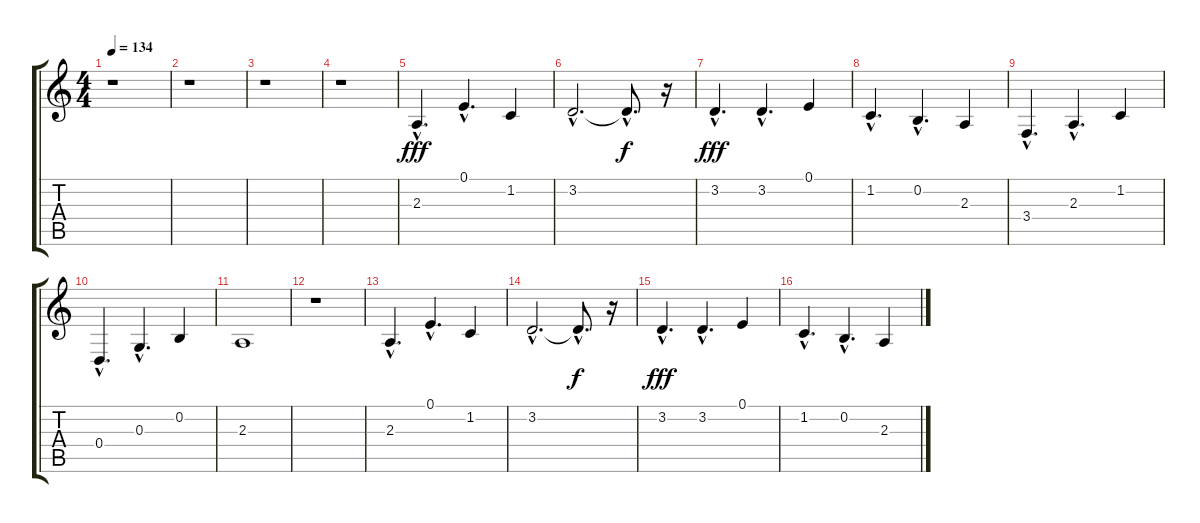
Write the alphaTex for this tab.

\track "" {instrument synthbrass2}
\staff {score tabs}
\tuning (E4 B3 G3 D3 A2 E2) {hide}
\ts (4 4)
\tempo 134
\clef g2
\ks c
r.1{dy f} |
r.1 |
r.1 |
r.1 |
2.3{hac}.4{d dy fff volume 11 instrument synthbrass2} 0.1{hac}.4{d} 1.2.4 |
3.2{hac}.2{d} 3.2{hac t}.8{d dy f} r.16 |
3.2{hac}.4{d dy fff} 3.2{hac}.4{d} 0.1.4 |
1.2{hac}.4{d} 0.2{hac}.4{d} 2.3.4 |
3.4{hac}.4{d balance 1} 2.3{hac}.4{d} 1.2.4 |
0.4{hac}.4{d} 0.3{hac}.4{d} 0.2.4 |
2.3.1 |
r.1 |
2.3{hac}.4{d volume 11 instrument synthbrass2} 0.1{hac}.4{d} 1.2.4 |
3.2{hac}.2{d} 3.2{hac t}.8{d dy f} r.16 |
3.2{hac}.4{d dy fff} 3.2{hac}.4{d} 0.1.4 |
1.2{hac}.4{d} 0.2{hac}.4{d} 2.3.4
